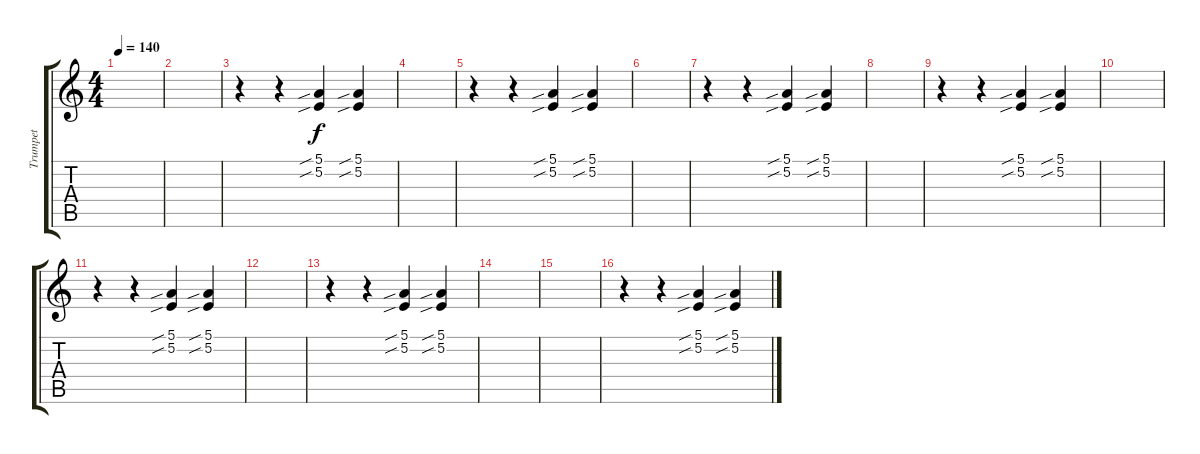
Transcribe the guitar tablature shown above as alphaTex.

\track ("Trumpet" "Trumpet") {instrument trumpet}
\staff {score tabs}
\tuning (E4 B3 G3 D3 A2 E2) {hide}
\ts (4 4)
\tempo 140
\clef g2
\ks c
|
|
r.4 r.4 (5.1{sib} 5.2{sib}).4 (5.1{sib} 5.2{sib}).4 |
|
r.4 r.4 (5.1{sib} 5.2{sib}).4 (5.1{sib} 5.2{sib}).4 |
|
r.4 r.4 (5.1{sib} 5.2{sib}).4 (5.1{sib} 5.2{sib}).4 |
|
r.4 r.4 (5.1{sib} 5.2{sib}).4 (5.1{sib} 5.2{sib}).4 |
|
r.4 r.4 (5.1{sib} 5.2{sib}).4 (5.1{sib} 5.2{sib}).4 |
|
r.4 r.4 (5.1{sib} 5.2{sib}).4 (5.1{sib} 5.2{sib}).4 |
|
|
r.4 r.4 (5.1{sib} 5.2{sib}).4 (5.1{sib} 5.2{sib}).4
